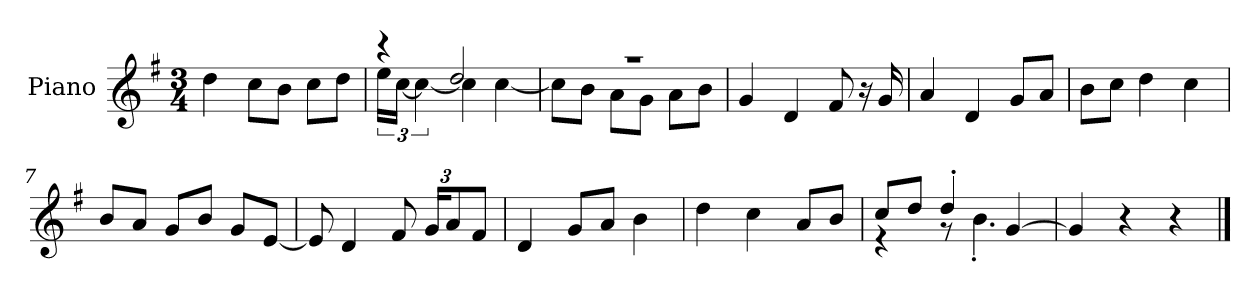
**kern
*part1
*staff1
*I"Piano
*I'P-no
*clefG2
*k[f#]
*M3/4
*MM177
=1
4dd\
8cc\L
8b\J
8cc\L
8dd\J
=2
*^
4r	24ee\LL
.	[24cc\JJ
.	6cc\_
2dd/	4cc\]
.	[4cc\
=3	=3
2.r	8cc\L]
.	8b\J
.	8a\L
.	8g\J
.	8a\L
.	8b\J
*v	*v
=4
4g/
4d/
8f#/
16r
16g/
=5
4a/
4d/
8g/L
8a/J
=6
8b\L
8cc\J
4dd\
4cc\
=7
8b/L
8a/J
8g/L
8b/J
8g/L
[8e/J
!!LO:LB:g=z
=8
8e/]
4d/
8f#/
*Xbrackettup
24g/KL
12a/
8f#/J
=9
4d/
8g/L
8a/J
4b\
=10
4dd\
4cc\
8a/L
8b/J
=11
*^
8cc/L	4r
8dd/J	.
4dd'/	8r
.	4.b'\
[4g/	.
*v	*v
=12
4g/]
4r
4r
==
*-
